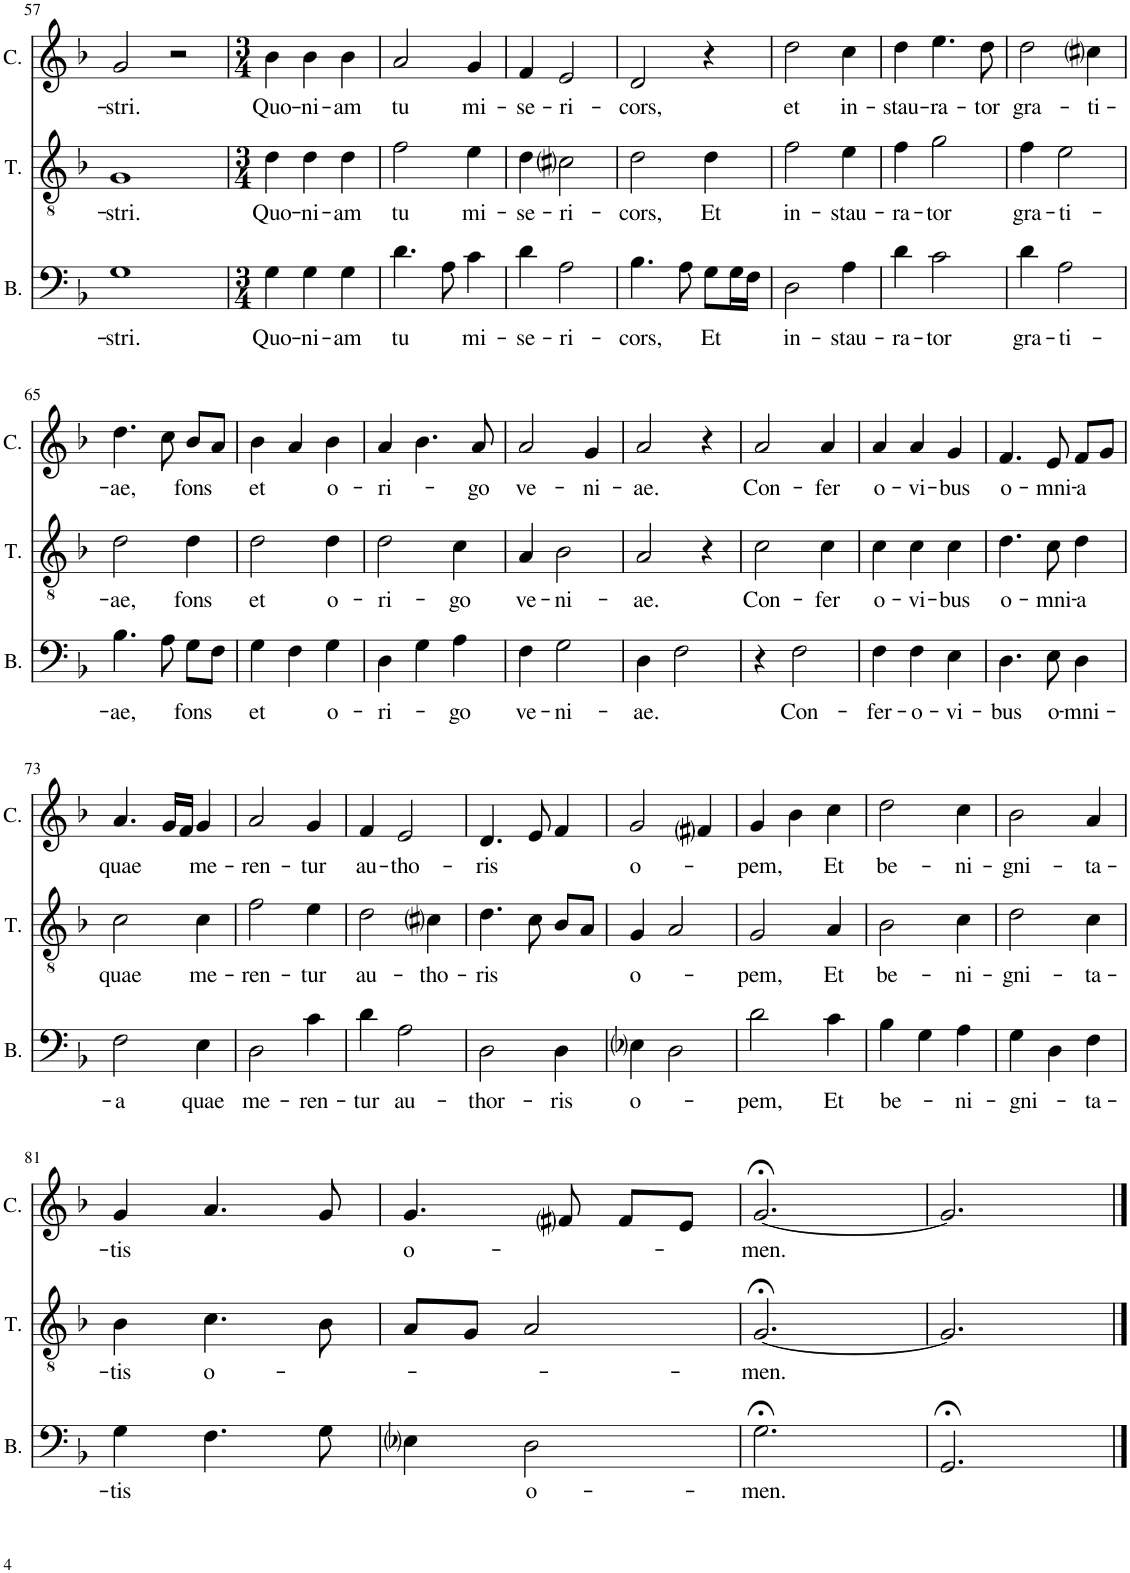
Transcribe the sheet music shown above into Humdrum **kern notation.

**kern	**text	**kern	**text	**kern	**text
*part3	*part3	*part2	*part2	*part1	*part1
*staff3	*staff3	*staff2	*staff2	*staff1	*staff1
*I"Bassus	*	*I"Tenor	*	*I"Cantus	*
*I'B.	*	*I'T.	*	*I'C.	*
!!LO:PB:g=z
*clefF4	*	*clefGv2	*	*clefG2	*
*k[b-]	*	*k[b-]	*	*k[b-]	*
*M2/2	*	*M2/2	*	*M2/2	*
*met(c|)	*	*met(c|)	*	*met(c|)	*
=57	=57	=57	=57	=57	=57
!	!LO:LY:b	!	!LO:LY:b	!	!LO:LY:b
1G	-stri.	1G	-stri.	2g/	-stri.
.	.	.	.	2r	.
=58	=58	=58	=58	=58	=58
*M3/4	*	*M3/4	*	*M3/4	*
!	!LO:LY:b	!	!LO:LY:b	!	!LO:LY:b
4G\	Quo-	4d\	Quo-	4b-\	Quo-
!	!LO:LY:b	!	!LO:LY:b	!	!LO:LY:b
4G\	-ni-	4d\	-ni-	4b-\	-ni-
!	!LO:LY:b	!	!LO:LY:b	!	!LO:LY:b
4G\	-am	4d\	-am	4b-\	-am
=59	=59	=59	=59	=59	=59
!	!LO:LY:b	!	!LO:LY:b	!	!LO:LY:b
4.d\	tu	2f\	tu	2a/	tu
8A\	.	.	.	.	.
!	!LO:LY:b	!	!LO:LY:b	!	!LO:LY:b
4c\	mi-	4e\	mi-	4g/	mi-
=60	=60	=60	=60	=60	=60
!	!LO:LY:b	!	!LO:LY:b	!	!LO:LY:b
4d\	-se-	4d\	-se-	4f/	-se-
!	!LO:LY:b	!	!LO:LY:b	!	!LO:LY:b
2A\	-ri-	2c#i\	-ri-	2e/	-ri-
=61	=61	=61	=61	=61	=61
!	!LO:LY:b	!	!LO:LY:b	!	!LO:LY:b
4.B-\	-cors,	2d\	-cors,	2d/	-cors,
8A\	.	.	.	.	.
!	!LO:LY:b	!	!LO:LY:b	!	!
8G\L	Et	4d\	Et	4r	.
16G\L	.	.	.	.	.
16F\JJ	.	.	.	.	.
=62	=62	=62	=62	=62	=62
!	!LO:LY:b	!	!LO:LY:b	!	!LO:LY:b
2D\	in-	2f\	in-	2dd\	et
!	!LO:LY:b	!	!LO:LY:b	!	!LO:LY:b
4A\	-stau-	4e\	-stau-	4cc\	in-
=63	=63	=63	=63	=63	=63
!	!LO:LY:b	!	!LO:LY:b	!	!LO:LY:b
4d\	-ra-	4f\	-ra-	4dd\	-stau-
!	!LO:LY:b	!	!LO:LY:b	!	!LO:LY:b
2c\	-tor	2g\	-tor	4.ee\	-ra-
!	!	!	!	!	!LO:LY:b
.	.	.	.	8dd\	-tor
=64	=64	=64	=64	=64	=64
!	!LO:LY:b	!	!LO:LY:b	!	!LO:LY:b
4d\	gra-	4f\	gra-	2dd\	gra-
!	!LO:LY:b	!	!LO:LY:b	!	!
2A\	-ti-	2e\	-ti-	.	.
!	!	!	!	!	!LO:LY:b
.	.	.	.	4cc#i\	-ti-
!!LO:LB:g=z
=65	=65	=65	=65	=65	=65
!	!LO:LY:b	!	!LO:LY:b	!	!LO:LY:b
4.B-\	-ae,	2d\	-ae,	4.dd\	-ae,
8A\	.	.	.	8cc\	.
!	!LO:LY:b	!	!LO:LY:b	!	!LO:LY:b
8G\L	fons	4d\	fons	8b-/L	fons
8F\J	.	.	.	8a/J	.
=66	=66	=66	=66	=66	=66
!	!LO:LY:b	!	!LO:LY:b	!	!LO:LY:b
4G\	et	2d\	et	4b-\	et
4F\	.	.	.	4a/	.
!	!LO:LY:b	!	!LO:LY:b	!	!LO:LY:b
4G\	o-	4d\	o-	4b-\	o-
=67	=67	=67	=67	=67	=67
!	!LO:LY:b	!	!LO:LY:b	!	!LO:LY:b
4D\	-ri-	2d\	-ri-	4a/	-ri-
4G\	.	.	.	4.b-\	.
!	!LO:LY:b	!	!LO:LY:b	!	!
4A\	-go	4c\	-go	.	.
!	!	!	!	!	!LO:LY:b
.	.	.	.	8a/	-go
=68	=68	=68	=68	=68	=68
!	!LO:LY:b	!	!LO:LY:b	!	!LO:LY:b
4F\	ve-	4A/	ve-	2a/	ve-
!	!LO:LY:b	!	!LO:LY:b	!	!
2G\	-ni-	2B-\	-ni-	.	.
!	!	!	!	!	!LO:LY:b
.	.	.	.	4g/	-ni-
=69	=69	=69	=69	=69	=69
!	!LO:LY:b	!	!LO:LY:b	!	!LO:LY:b
4D\	ae.	2A/	-ae.	2a/	-ae.
2F\	.	.	.	.	.
.	.	4r	.	4r	.
=70	=70	=70	=70	=70	=70
!	!	!	!LO:LY:b	!	!LO:LY:b
4r	.	2c\	Con-	2a/	Con-
!	!LO:LY:b	!	!	!	!
2F\	Con-	.	.	.	.
!	!	!	!LO:LY:b	!	!LO:LY:b
.	.	4c\	-fer	4a/	-fer
=71	=71	=71	=71	=71	=71
!	!LO:LY:b	!	!LO:LY:b	!	!LO:LY:b
4F\	-fer-	4c\	o-	4a/	o-
!	!LO:LY:b	!	!LO:LY:b	!	!LO:LY:b
4F\	-o-	4c\	-vi-	4a/	-vi-
!	!LO:LY:b	!	!LO:LY:b	!	!LO:LY:b
4E\	-vi-	4c\	-bus	4g/	-bus
=72	=72	=72	=72	=72	=72
!	!LO:LY:b	!	!LO:LY:b	!	!LO:LY:b
4.D\	-bus	4.d\	o-	4.f/	o-
!	!LO:LY:b	!	!LO:LY:b	!	!LO:LY:b
8E\	o-	8c\	-mni-	8e/	-mni-
!	!LO:LY:b	!	!LO:LY:b	!	!LO:LY:b
4D\	-mni-	4d\	-a	8f/L	-a
.	.	.	.	8g/J	.
!!LO:LB:g=z
=73	=73	=73	=73	=73	=73
!	!LO:LY:b	!	!LO:LY:b	!	!LO:LY:b
2F\	-a	2c\	quae	4.a/	quae
.	.	.	.	16g/LL	.
.	.	.	.	16f/JJ	.
!	!LO:LY:b	!	!LO:LY:b	!	!LO:LY:b
4E\	quae	4c\	me-	4g/	me-
=74	=74	=74	=74	=74	=74
!	!LO:LY:b	!	!LO:LY:b	!	!LO:LY:b
2D\	me-	2f\	-ren-	2a/	-ren-
!	!LO:LY:b	!	!LO:LY:b	!	!LO:LY:b
4c\	-ren-	4e\	-tur	4g/	-tur
=75	=75	=75	=75	=75	=75
!	!LO:LY:b	!	!LO:LY:b	!	!LO:LY:b
4d\	-tur	2d\	au-	4f/	au-
!	!LO:LY:b	!	!	!	!LO:LY:b
2A\	au-	.	.	2e/	-tho-
!	!	!	!LO:LY:b	!	!
.	.	4c#i\	-tho-	.	.
=76	=76	=76	=76	=76	=76
!	!LO:LY:b	!	!LO:LY:b	!	!LO:LY:b
2D\	-thor-	4.d\	-ris	4.d/	-ris
.	.	8c\	.	8e/	.
!	!LO:LY:b	!	!	!	!
4D\	-ris	8B-/L	.	4f/	.
.	.	8A/J	.	.	.
=77	=77	=77	=77	=77	=77
!	!LO:LY:b	!	!LO:LY:b	!	!LO:LY:b
4E-i\	o-	4G/	o-	2g/	o-
2D\	.	2A/	.	.	.
.	.	.	.	4f#i/	.
=78	=78	=78	=78	=78	=78
!	!LO:LY:b	!	!LO:LY:b	!	!LO:LY:b
2d\	-pem,	2G/	-pem,	4g/	-pem,
.	.	.	.	4b-\	.
!	!LO:LY:b	!	!LO:LY:b	!	!LO:LY:b
4c\	Et	4A/	Et	4cc\	Et
=79	=79	=79	=79	=79	=79
!	!LO:LY:b	!	!LO:LY:b	!	!LO:LY:b
4B-\	be-	2B-\	be-	2dd\	be-
4G\	.	.	.	.	.
!	!LO:LY:b	!	!LO:LY:b	!	!LO:LY:b
4A\	-ni-	4c\	-ni-	4cc\	-ni-
=80	=80	=80	=80	=80	=80
!	!LO:LY:b	!	!LO:LY:b	!	!LO:LY:b
4G\	-gni-	2d\	-gni-	2b-\	-gni-
4D\	.	.	.	.	.
!	!LO:LY:b	!	!LO:LY:b	!	!LO:LY:b
4F\	-ta-	4c\	-ta-	4a/	-ta-
!!LO:LB:g=z
=81	=81	=81	=81	=81	=81
!	!LO:LY:b	!	!LO:LY:b	!	!LO:LY:b
4G\	-tis	4B-\	-tis	4g/	-tis
!	!	!	!LO:LY:b	!	!
4.F\	.	4.c\	o-	4.a/	.
8G\	.	8B-\	.	8g/	.
=82	=82	=82	=82	=82	=82
!	!	!	!	!	!LO:LY:b
4E-i\	.	8A/L	.	4.g/	o-
.	.	8G/J	.	.	.
!	!LO:LY:b	!	!	!	!
2D\	o-	2A/	.	.	.
.	.	.	.	8f#i/	.
.	.	.	.	8f#/L	.
.	.	.	.	8e/J	.
=83	=83	=83	=83	=83	=83
!	!LO:LY:b	!	!LO:LY:b	!	!LO:LY:b
2.G;<\	-men.	[2.G;</	-men.	[2.g;</	-men.
=84	=84	=84	=84	=84	=84
2.GG;</	.	2.G/]	.	2.g/]	.
==	==	==	==	==	==
*-	*-	*-	*-	*-	*-
